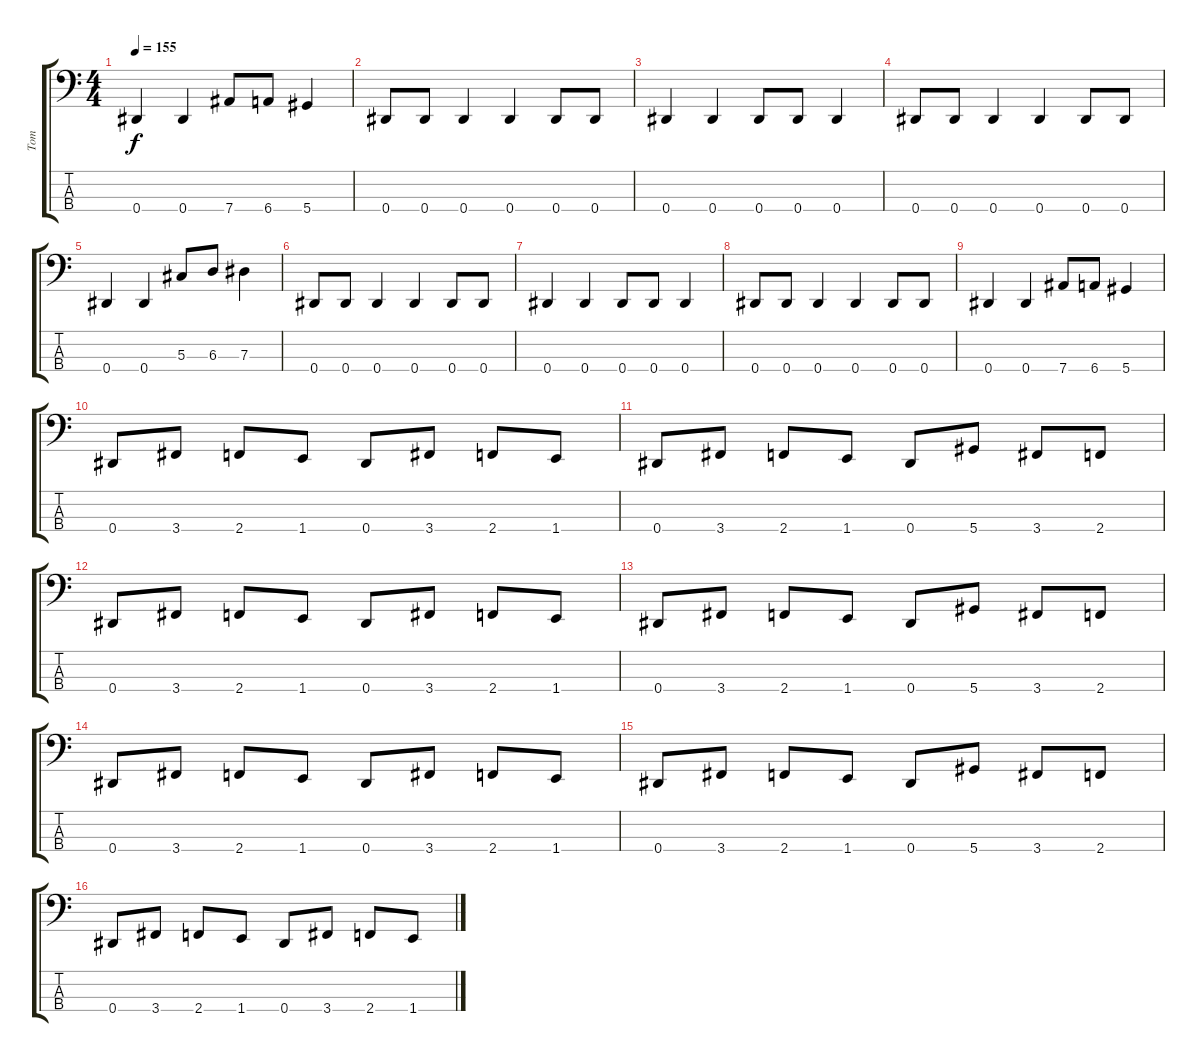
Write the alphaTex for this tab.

\track ("Tom" "Tom") {instrument electricbasspick}
\staff {score tabs}
\tuning (Gb2 Db2 Ab1 Eb1) {hide}
\ts (4 4)
\tempo 155
\clef f4
\ks c
0.4.4{dy f} 0.4.4 7.4.8 6.4.8 5.4.4 |
0.4.8 0.4.8 0.4.4 0.4.4 0.4.8 0.4.8 |
0.4.4 0.4.4 0.4.8 0.4.8 0.4.4 |
0.4.8 0.4.8 0.4.4 0.4.4 0.4.8 0.4.8 |
0.4.4 0.4.4 5.3.8 6.3.8 7.3.4 |
0.4.8 0.4.8 0.4.4 0.4.4 0.4.8 0.4.8 |
0.4.4 0.4.4 0.4.8 0.4.8 0.4.4 |
0.4.8 0.4.8 0.4.4 0.4.4 0.4.8 0.4.8 |
0.4.4 0.4.4 7.4.8 6.4.8 5.4.4 |
0.4.8 3.4.8 2.4.8 1.4.8 0.4.8 3.4.8 2.4.8 1.4.8 |
0.4.8 3.4.8 2.4.8 1.4.8 0.4.8 5.4.8 3.4.8 2.4.8 |
0.4.8 3.4.8 2.4.8 1.4.8 0.4.8 3.4.8 2.4.8 1.4.8 |
0.4.8 3.4.8 2.4.8 1.4.8 0.4.8 5.4.8 3.4.8 2.4.8 |
0.4.8 3.4.8 2.4.8 1.4.8 0.4.8 3.4.8 2.4.8 1.4.8 |
0.4.8 3.4.8 2.4.8 1.4.8 0.4.8 5.4.8 3.4.8 2.4.8 |
0.4.8 3.4.8 2.4.8 1.4.8 0.4.8 3.4.8 2.4.8 1.4.8
